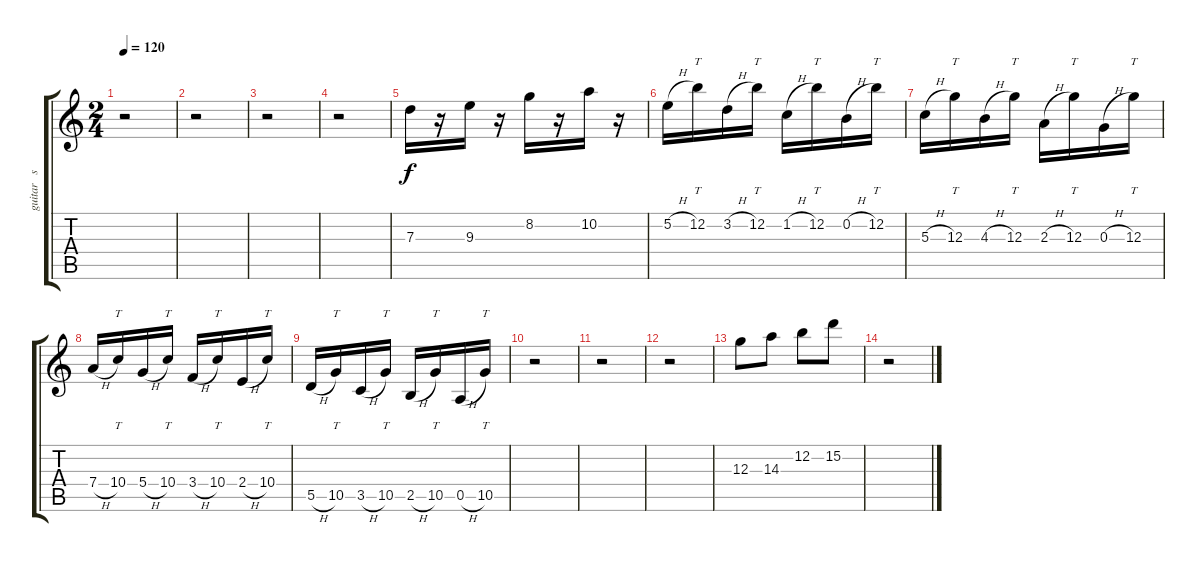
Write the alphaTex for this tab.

\track ("guitar   solo    one" "guitar   s") {instrument overdrivenguitar}
\staff {score tabs}
\tuning (E4 B3 G3 D3 A2 E2) {hide}
\ts (2 4)
\tempo 120
\clef g2
\ks c
r.2{dy f} |
r.2 |
r.2 |
r.2 |
7.3.16 r.16 9.3.16 r.16 8.2.16 r.16 10.2.16 r.16 |
5.2{h}.16 12.2.16{tt} 3.2{h}.16 12.2.16{tt} 1.2{h}.16 12.2.16{tt} 0.2{h}.16 12.2.16{tt} |
5.3{h}.16 12.3.16{tt} 4.3{h}.16 12.3.16{tt} 2.3{h}.16 12.3.16{tt} 0.3{h}.16 12.3.16{tt} |
7.4{h}.16 10.4.16{tt} 5.4{h}.16 10.4.16{tt} 3.4{h}.16 10.4.16{tt} 2.4{h}.16 10.4.16{tt} |
5.5{h}.16 10.5.16{tt} 3.5{h}.16 10.5.16{tt} 2.5{h}.16 10.5.16{tt} 0.5{h}.16 10.5.16{tt} |
r.2 |
r.2 |
r.2 |
12.3.8 14.3.8 12.2.8 15.2.8 |
r.2
